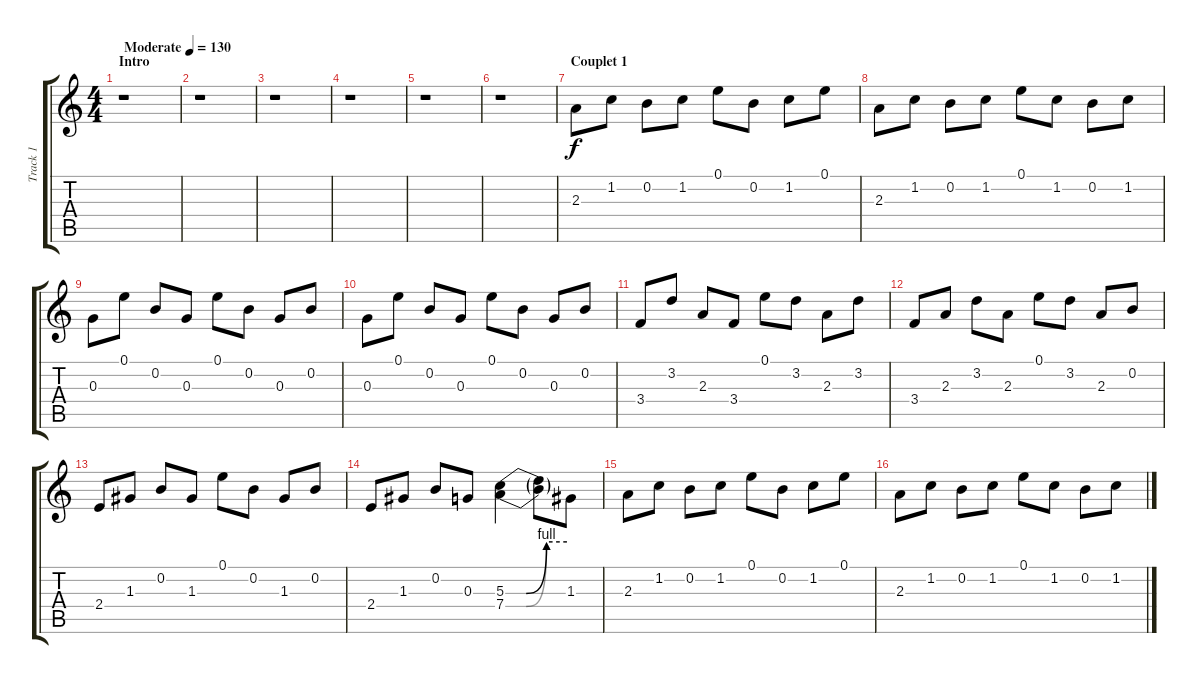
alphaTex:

\track ("Track 1" "Track 1") {instrument acousticguitarsteel}
\staff {score tabs}
\tuning (E4 B3 G3 D3 A2 E2) {hide}
\ts (4 4)
\section ("" "Intro")
\tempo (130 "Moderate")
\clef g2
\ks c
r.1{dy f instrument acousticguitarsteel} |
r.1 |
r.1 |
r.1 |
r.1 |
r.1 |
\section ("" "Couplet 1")
2.3.8 1.2.8 0.2.8 1.2.8 0.1.8 0.2.8 1.2.8 0.1.8 |
2.3.8 1.2.8 0.2.8 1.2.8 0.1.8 1.2.8 0.2.8 1.2.8 |
0.3.8 0.1.8 0.2.8 0.3.8 0.1.8 0.2.8 0.3.8 0.2.8 |
0.3.8 0.1.8 0.2.8 0.3.8 0.1.8 0.2.8 0.3.8 0.2.8 |
3.4.8 3.2.8 2.3.8 3.4.8 0.1.8 3.2.8 2.3.8 3.2.8 |
3.4.8 2.3.8 3.2.8 2.3.8 0.1.8 3.2.8 2.3.8 0.2.8 |
2.4.8 1.3.8 0.2.8 1.3.8 0.1.8 0.2.8 1.3.8 0.2.8 |
2.4.8 1.3.8 0.2.8 0.3.8 (5.3{be (custom 0 0 20 0 40 4 60 4)} 7.4{be (custom 0 0 20 0 40 4 60 4)}).4 (5.3{t} 7.4{t}).8 1.3.8 |
2.3.8 1.2.8 0.2.8 1.2.8 0.1.8 0.2.8 1.2.8 0.1.8 |
2.3.8 1.2.8 0.2.8 1.2.8 0.1.8 1.2.8 0.2.8 1.2.8
